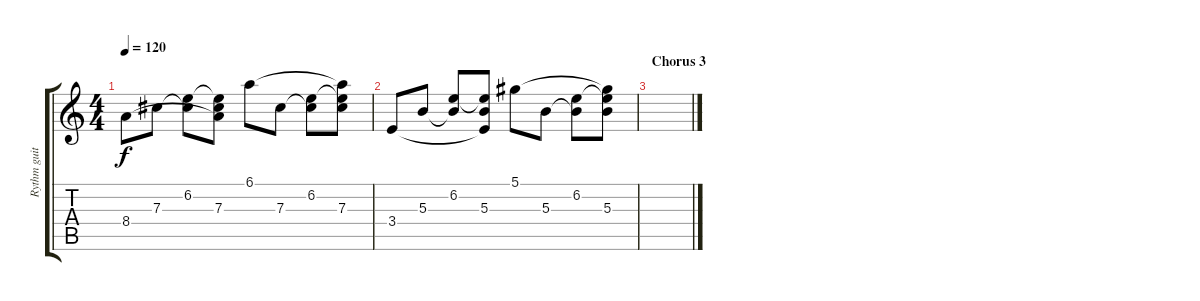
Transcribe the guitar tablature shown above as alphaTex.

\track ("Rythm guitar during guitar solo" "Rythm guit") {instrument acousticguitarsteel}
\staff {score tabs}
\tuning (Eb4 Bb3 Gb3 Db3 Ab2 Eb2) {hide}
\ts (4 4)
\tempo 120
\clef g2
\ks c
8.4.8{dy f} 7.3.8 (6.2 7.3{t}).8 (6.2{t} 7.3 8.4{t}).8 6.1.8 7.3.8 (6.2 7.3{t}).8 (6.1{t} 6.2{t} 7.3).8 |
3.4.8 5.3.8 (6.2 5.3{t}).8 (6.2{t} 5.3 3.4{t}).8 5.1.8 5.3.8 (6.2 5.3{t}).8 (5.1{t} 6.2{t} 5.3).8 |
\section ("" "Chorus 3")
